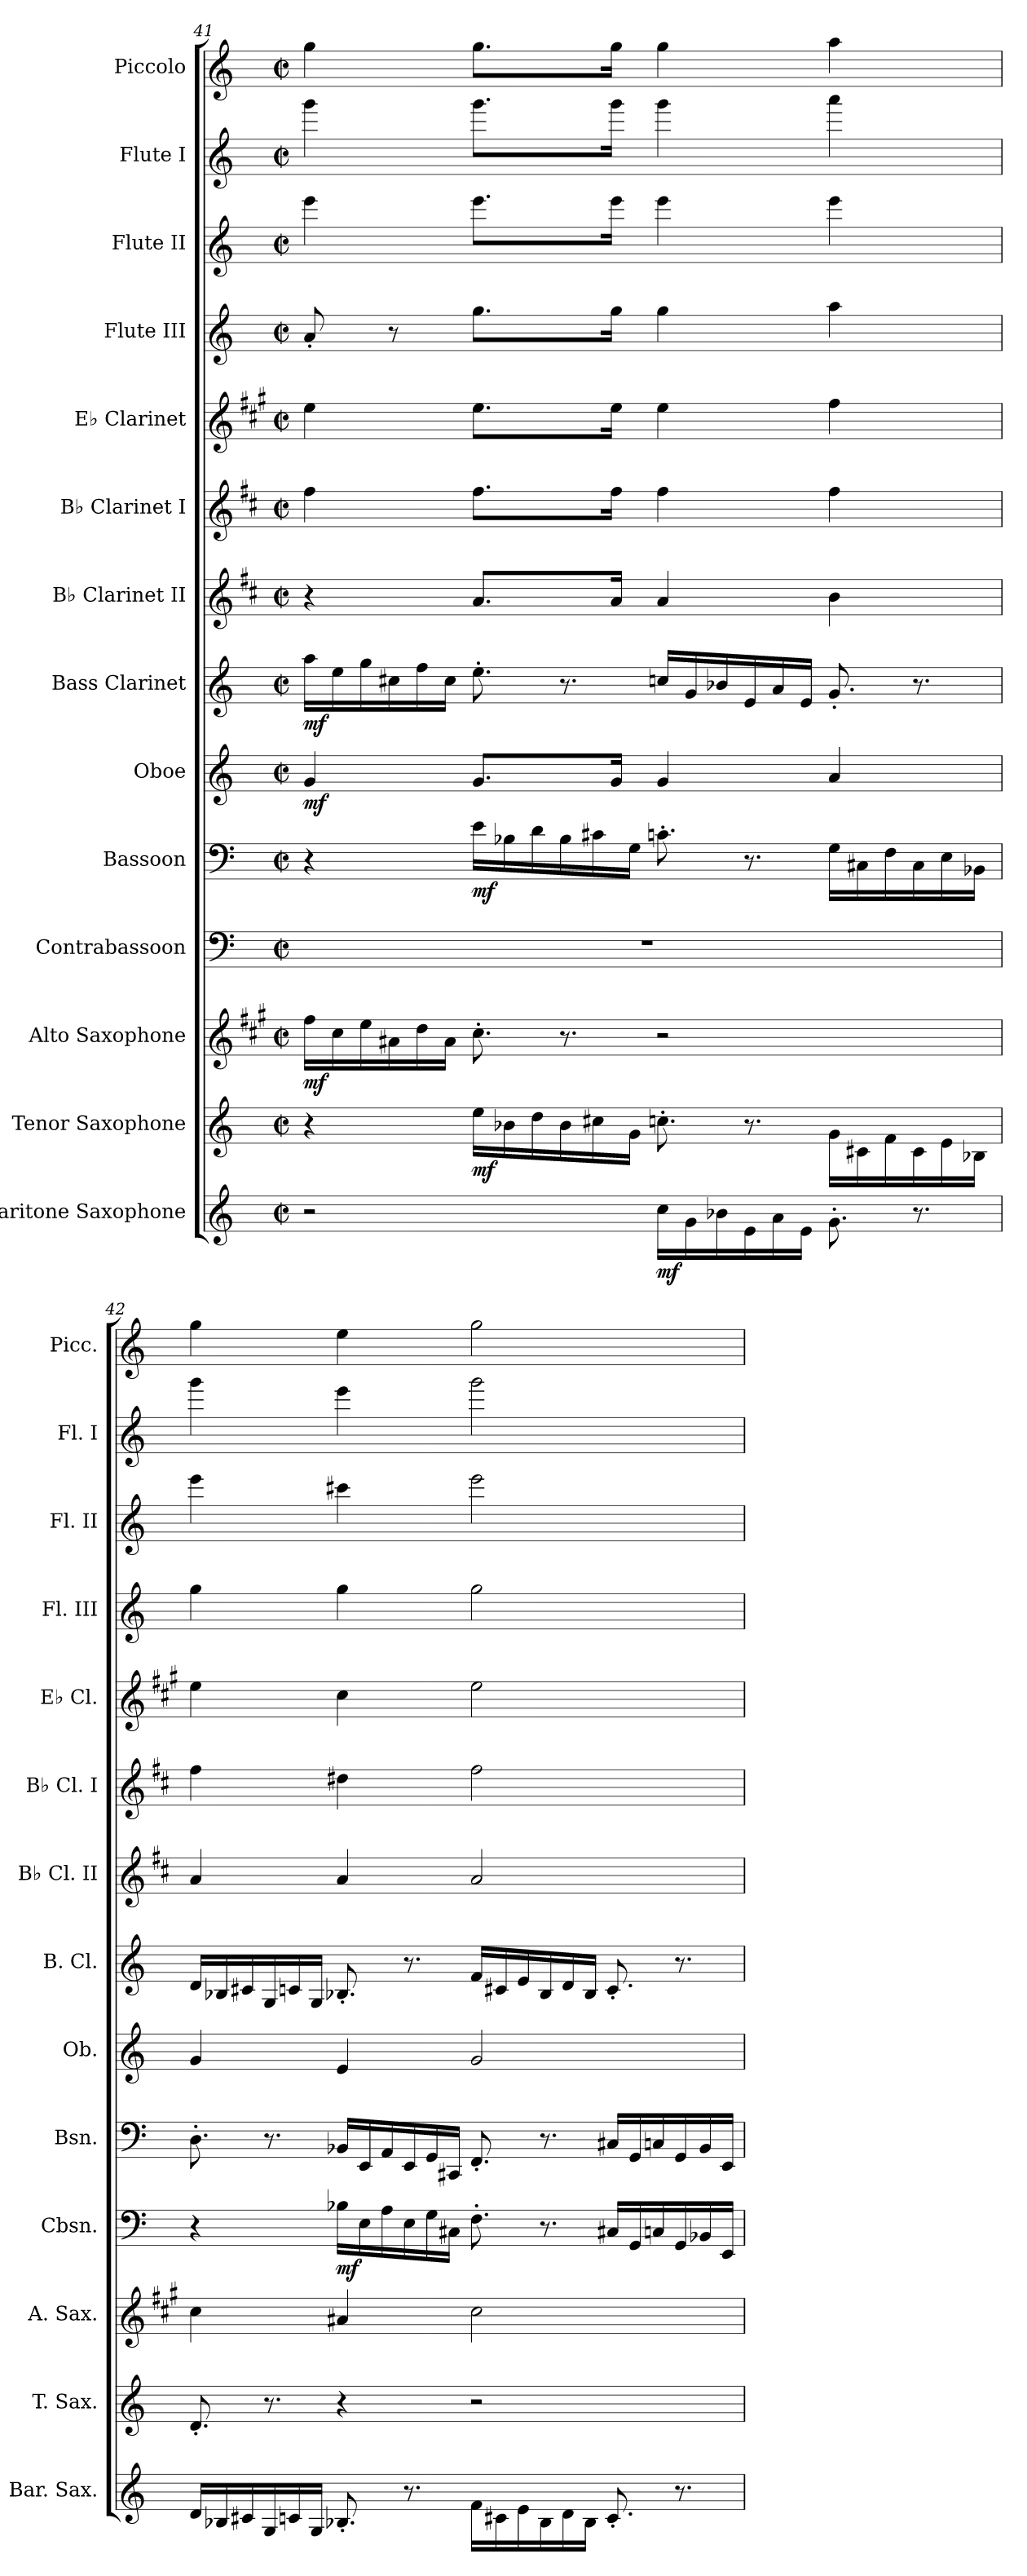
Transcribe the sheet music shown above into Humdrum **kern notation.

**kern	**dynam	**kern	**dynam	**kern	**dynam	**kern	**dynam	**kern	**dynam	**kern	**dynam	**kern	**dynam	**kern	**kern	**kern	**kern	**kern	**kern	**kern
*part14	*part14	*part13	*part13	*part12	*part12	*part11	*part11	*part10	*part10	*part9	*part9	*part8	*part8	*part7	*part6	*part5	*part4	*part3	*part2	*part1
*staff14	*staff14	*staff13	*staff13	*staff12	*staff12	*staff11	*staff11	*staff10	*staff10	*staff9	*staff9	*staff8	*staff8	*staff7	*staff6	*staff5	*staff4	*staff3	*staff2	*staff1
*I"Baritone Saxophone	*	*I"Tenor Saxophone	*	*I"Alto Saxophone	*	*I"Contrabassoon	*	*I"Bassoon	*	*I"Oboe	*	*I"Bass Clarinet	*	*I"B♭ Clarinet II	*I"B♭ Clarinet I	*I"E♭ Clarinet	*I"Flute III	*I"Flute II	*I"Flute I	*I"Piccolo
*I'Bar. Sax.	*	*I'T. Sax.	*	*I'A. Sax.	*	*I'Cbsn.	*	*I'Bsn.	*	*I'Ob.	*	*I'B. Cl.	*	*I'B♭ Cl. II	*I'B♭ Cl. I	*I'E♭ Cl.	*I'Fl. III	*I'Fl. II	*I'Fl. I	*I'Picc.
*clefG2	*	*clefG2	*	*clefG2	*	*clefF4	*	*clefF4	*	*clefG2	*	*clefG2	*	*clefG2	*clefG2	*clefG2	*clefG2	*clefG2	*clefG2	*clefG2
*ITrd12c21	*	*ITrd8c14	*	*ITrd5c9	*	*ITrd7c12	*	*	*	*	*	*ITrd8c14	*	*ITrd1c2	*ITrd1c2	*ITrd-2c-3	*	*	*	*ITrd-7c-12
*k[]	*	*k[]	*	*k[]	*	*k[]	*	*k[]	*	*k[]	*	*k[]	*	*k[]	*k[]	*k[]	*k[]	*k[]	*k[]	*k[]
*M2/2	*	*M2/2	*	*M2/2	*	*M2/2	*	*M2/2	*	*M2/2	*	*M2/2	*	*M2/2	*M2/2	*M2/2	*M2/2	*M2/2	*M2/2	*M2/2
*met(c|)	*	*met(c|)	*	*met(c|)	*	*met(c|)	*	*met(c|)	*	*met(c|)	*	*met(c|)	*	*met(c|)	*met(c|)	*met(c|)	*met(c|)	*met(c|)	*met(c|)	*met(c|)
*	*	*	*	*Xtuplet	*	*	*	*	*	*	*	*Xtuplet	*	*	*	*	*	*	*	*
=41	=41	=41	=41	=41	=41	=41	=41	=41	=41	=41	=41	=41	=41	=41	=41	=41	=41	=41	=41	=41
!	!	!	!	!	!LO:DY:b	!	!	!	!	!	!LO:DY:b	!	!LO:DY:b	!	!	!	!	!	!	!
2r	.	4r	.	24a\LL	mf	1r	.	4r	.	4g/	mf	24a\LL	mf	4r	4ee\	4gg\	8a'/	4eee\	4ggg\	4ggg\
.	.	.	.	24e\	.	.	.	.	.	.	.	24e\	.	.	.	.	.	.	.	.
.	.	.	.	24g\	.	.	.	.	.	.	.	24g\	.	.	.	.	.	.	.	.
.	.	.	.	24c#X\	.	.	.	.	.	.	.	24c#X\	.	.	.	.	8r	.	.	.
.	.	.	.	24f\	.	.	.	.	.	.	.	24f\	.	.	.	.	.	.	.	.
.	.	.	.	24c#\JJ	.	.	.	.	.	.	.	24c#\JJ	.	.	.	.	.	.	.	.
*	*	*Xtuplet	*	*	*	*	*	*Xtuplet	*	*	*	*	*	*	*	*	*	*	*	*
!	!	!	!LO:DY:b	!	!	!	!	!	!LO:DY:b	!	!	!	!	!	!	!	!	!	!	!
.	.	24e\LL	mf	12.e'\	.	.	.	24e\LL	mf	8.g/L	.	12.e'\	.	8.g/L	8.ee\L	8.gg\L	8.gg\L	8.eee\L	8.ggg\L	8.ggg\L
.	.	24B-X\	.	.	.	.	.	24B-X\	.	.	.	.	.	.	.	.	.	.	.	.
.	.	24d\	.	.	.	.	.	24d\	.	.	.	.	.	.	.	.	.	.	.	.
.	.	24B-\	.	12.r	.	.	.	24B-\	.	.	.	12.r	.	.	.	.	.	.	.	.
.	.	24c#X\	.	.	.	.	.	24c#X\	.	.	.	.	.	.	.	.	.	.	.	.
.	.	.	.	.	.	.	.	.	.	16g/Jk	.	.	.	16g/Jk	16ee\Jk	16gg\Jk	16gg\Jk	16eee\Jk	16ggg\Jk	16ggg\Jk
.	.	24G\JJ	.	.	.	.	.	24G\JJ	.	.	.	.	.	.	.	.	.	.	.	.
*Xtuplet	*	*	*	*	*	*	*	*	*	*	*	*	*	*	*	*	*	*	*	*
!	!LO:DY:b	!	!	!	!	!	!	!	!	!	!	!	!	!	!	!	!	!	!	!
24c\LL	mf	12.cn'\	.	2r	.	.	.	12.cn'\	.	4g/	.	24cn/LL	.	4g/	4ee\	4gg\	4gg\	4eee\	4ggg\	4ggg\
24G\	.	.	.	.	.	.	.	.	.	.	.	24G/	.	.	.	.	.	.	.	.
24B-X\	.	.	.	.	.	.	.	.	.	.	.	24B-X/	.	.	.	.	.	.	.	.
24E\	.	12.r	.	.	.	.	.	12.r	.	.	.	24E/	.	.	.	.	.	.	.	.
24A\	.	.	.	.	.	.	.	.	.	.	.	24A/	.	.	.	.	.	.	.	.
24E\JJ	.	.	.	.	.	.	.	.	.	.	.	24E/JJ	.	.	.	.	.	.	.	.
12.G'\	.	24G\LL	.	.	.	.	.	24G\LL	.	4a/	.	12.G'/	.	4a\	4ee\	4aa\	4aa\	4eee\	4aaa\	4aaa\
.	.	24C#X\	.	.	.	.	.	24C#X\	.	.	.	.	.	.	.	.	.	.	.	.
.	.	24F\	.	.	.	.	.	24F\	.	.	.	.	.	.	.	.	.	.	.	.
12.r	.	24C#\	.	.	.	.	.	24C#\	.	.	.	12.r	.	.	.	.	.	.	.	.
.	.	24E\	.	.	.	.	.	24E\	.	.	.	.	.	.	.	.	.	.	.	.
.	.	24BB-X\JJ	.	.	.	.	.	24BB-X\JJ	.	.	.	.	.	.	.	.	.	.	.	.
=42	=42	=42	=42	=42	=42	=42	=42	=42	=42	=42	=42	=42	=42	=42	=42	=42	=42	=42	=42	=42
24D/LL	.	12.D'/	.	4e\	.	4r	.	12.D'\	.	4g/	.	24D/LL	.	4g/	4ee\	4gg\	4gg\	4eee\	4ggg\	4ggg\
24BB-X/	.	.	.	.	.	.	.	.	.	.	.	24BB-X/	.	.	.	.	.	.	.	.
24C#X/	.	.	.	.	.	.	.	.	.	.	.	24C#X/	.	.	.	.	.	.	.	.
24GG/	.	12.r	.	.	.	.	.	12.r	.	.	.	24GG/	.	.	.	.	.	.	.	.
24Cn/	.	.	.	.	.	.	.	.	.	.	.	24Cn/	.	.	.	.	.	.	.	.
24GG/JJ	.	.	.	.	.	.	.	.	.	.	.	24GG/JJ	.	.	.	.	.	.	.	.
*	*	*	*	*	*	*Xtuplet	*	*	*	*	*	*	*	*	*	*	*	*	*	*
!	!	!	!	!	!	!	!LO:DY:b	!	!	!	!	!	!	!	!	!	!	!	!	!
12.BB-X'/	.	4r	.	4c#X/	.	24BB-X\LL	mf	24BB-X/LL	.	4e/	.	12.BB-X'/	.	4g/	4cc#X\	4ee\	4gg\	4ccc#X\	4eee\	4eee\
.	.	.	.	.	.	24EE\	.	24EE/	.	.	.	.	.	.	.	.	.	.	.	.
.	.	.	.	.	.	24AA\	.	24AA/	.	.	.	.	.	.	.	.	.	.	.	.
12.r	.	.	.	.	.	24EE\	.	24EE/	.	.	.	12.r	.	.	.	.	.	.	.	.
.	.	.	.	.	.	24GG\	.	24GG/	.	.	.	.	.	.	.	.	.	.	.	.
.	.	.	.	.	.	24CC#X\JJ	.	24CC#X/JJ	.	.	.	.	.	.	.	.	.	.	.	.
24F\LL	.	2r	.	2e\	.	12.FF'\	.	12.FF'/	.	2g/	.	24F/LL	.	2g/	2ee\	2gg\	2gg\	2eee\	2ggg\	2ggg\
24C#X\	.	.	.	.	.	.	.	.	.	.	.	24C#X/	.	.	.	.	.	.	.	.
24E\	.	.	.	.	.	.	.	.	.	.	.	24E/	.	.	.	.	.	.	.	.
24BB-\	.	.	.	.	.	12.r	.	12.r	.	.	.	24BB-/	.	.	.	.	.	.	.	.
24D\	.	.	.	.	.	.	.	.	.	.	.	24D/	.	.	.	.	.	.	.	.
24BB-\JJ	.	.	.	.	.	.	.	.	.	.	.	24BB-/JJ	.	.	.	.	.	.	.	.
12.C#'/	.	.	.	.	.	24CC#X/LL	.	24C#X/LL	.	.	.	12.C#'/	.	.	.	.	.	.	.	.
.	.	.	.	.	.	24GGG/	.	24GG/	.	.	.	.	.	.	.	.	.	.	.	.
.	.	.	.	.	.	24CCn/	.	24Cn/	.	.	.	.	.	.	.	.	.	.	.	.
12.r	.	.	.	.	.	24GGG/	.	24GG/	.	.	.	12.r	.	.	.	.	.	.	.	.
.	.	.	.	.	.	24BBB-X/	.	24BB-/	.	.	.	.	.	.	.	.	.	.	.	.
.	.	.	.	.	.	24EEE/JJ	.	24EE/JJ	.	.	.	.	.	.	.	.	.	.	.	.
=	=	=	=	=	=	=	=	=	=	=	=	=	=	=	=	=	=	=	=	=
*-	*-	*-	*-	*-	*-	*-	*-	*-	*-	*-	*-	*-	*-	*-	*-	*-	*-	*-	*-	*-
